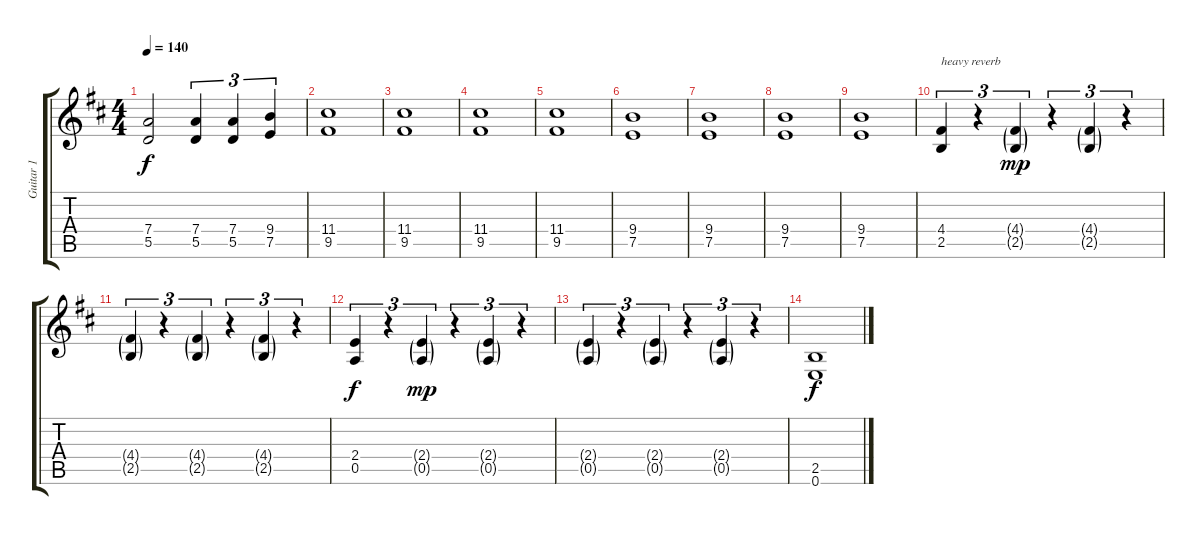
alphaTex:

\track ("Guitar 1" "Guitar 1") {instrument distortionguitar}
\staff {score tabs}
\tuning (E4 B3 G3 D3 A2 E2) {hide}
\ts (4 4)
\tempo 140
\clef g2
\ks d
(7.4{t} 5.5{t}).2{dy f} (7.4 5.5).4{tu (3 2)} (7.4 5.5).4{tu (3 2)} (9.4 7.5).4{tu (3 2)} |
(11.4 9.5).1 |
(11.4 9.5).1 |
(11.4 9.5).1 |
(11.4 9.5).1 |
(9.4 7.5).1 |
(9.4 7.5).1 |
(9.4 7.5).1 |
(9.4 7.5).1 |
(4.4 2.5).4{tu (3 2) txt "heavy reverb"} r.4{tu (3 2)} (4.4{g} 2.5{g}).4{tu (3 2) dy mp} r.4{tu (3 2)} (4.4{g} 2.5{g}).4{tu (3 2)} r.4{tu (3 2)} |
(4.4{g} 2.5{g}).4{tu (3 2)} r.4{tu (3 2)} (4.4{g} 2.5{g}).4{tu (3 2)} r.4{tu (3 2)} (4.4{g} 2.5{g}).4{tu (3 2)} r.4{tu (3 2)} |
(2.4 0.5).4{tu (3 2) dy f} r.4{tu (3 2)} (2.4{g} 0.5{g}).4{tu (3 2) dy mp} r.4{tu (3 2)} (2.4{g} 0.5{g}).4{tu (3 2)} r.4{tu (3 2)} |
(2.4{g} 0.5{g}).4{tu (3 2)} r.4{tu (3 2)} (2.4{g} 0.5{g}).4{tu (3 2)} r.4{tu (3 2)} (2.4{g} 0.5{g}).4{tu (3 2)} r.4{tu (3 2)} |
(2.5 0.6).1{dy f}
